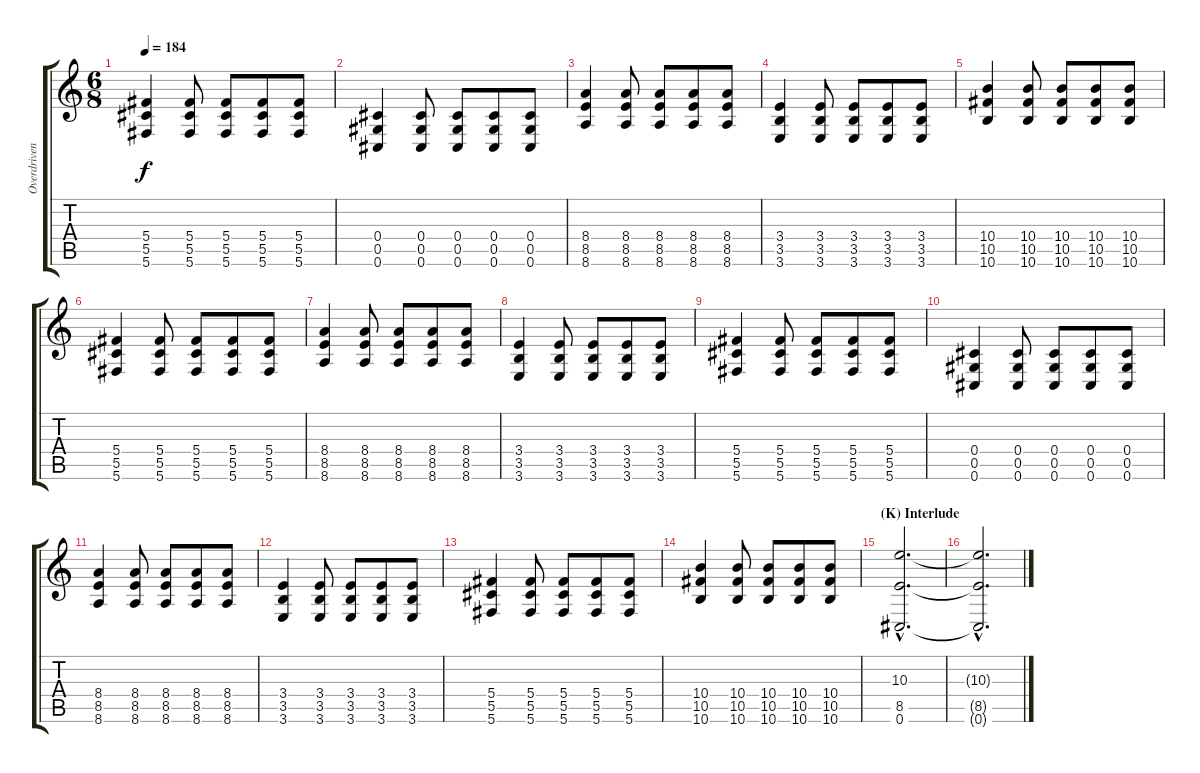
\track ("Overdriven Guitar" "Overdriven") {instrument overdrivenguitar}
\staff {score tabs}
\tuning (Eb4 Bb3 Gb3 Db3 Ab2 Db2) {hide}
\ts (6 8)
\tempo 184
\clef g2
\ks c
(5.4 5.5 5.6).4{dy f} (5.4 5.5 5.6).8 (5.4 5.5 5.6).8 (5.4 5.5 5.6).8 (5.4 5.5 5.6).8 |
(0.4 0.5 0.6).4 (0.4 0.5 0.6).8 (0.4 0.5 0.6).8 (0.4 0.5 0.6).8 (0.4 0.5 0.6).8 |
(8.4 8.5 8.6).4 (8.4 8.5 8.6).8 (8.4 8.5 8.6).8 (8.4 8.5 8.6).8 (8.4 8.5 8.6).8 |
(3.4 3.5 3.6).4 (3.4 3.5 3.6).8 (3.4 3.5 3.6).8 (3.4 3.5 3.6).8 (3.4 3.5 3.6).8 |
(10.4 10.5 10.6).4 (10.4 10.5 10.6).8 (10.4 10.5 10.6).8 (10.4 10.5 10.6).8 (10.4 10.5 10.6).8 |
(5.4 5.5 5.6).4 (5.4 5.5 5.6).8 (5.4 5.5 5.6).8 (5.4 5.5 5.6).8 (5.4 5.5 5.6).8 |
(8.4 8.5 8.6).4 (8.4 8.5 8.6).8 (8.4 8.5 8.6).8 (8.4 8.5 8.6).8 (8.4 8.5 8.6).8 |
(3.4 3.5 3.6).4 (3.4 3.5 3.6).8 (3.4 3.5 3.6).8 (3.4 3.5 3.6).8 (3.4 3.5 3.6).8 |
(5.4 5.5 5.6).4 (5.4 5.5 5.6).8 (5.4 5.5 5.6).8 (5.4 5.5 5.6).8 (5.4 5.5 5.6).8 |
(0.4 0.5 0.6).4 (0.4 0.5 0.6).8 (0.4 0.5 0.6).8 (0.4 0.5 0.6).8 (0.4 0.5 0.6).8 |
(8.4 8.5 8.6).4 (8.4 8.5 8.6).8 (8.4 8.5 8.6).8 (8.4 8.5 8.6).8 (8.4 8.5 8.6).8 |
(3.4 3.5 3.6).4 (3.4 3.5 3.6).8 (3.4 3.5 3.6).8 (3.4 3.5 3.6).8 (3.4 3.5 3.6).8 |
(5.4 5.5 5.6).4 (5.4 5.5 5.6).8 (5.4 5.5 5.6).8 (5.4 5.5 5.6).8 (5.4 5.5 5.6).8 |
(10.4 10.5 10.6).4 (10.4 10.5 10.6).8 (10.4 10.5 10.6).8 (10.4 10.5 10.6).8 (10.4 10.5 10.6).8 |
\section ("" "(K) Interlude")
(10.3{hac} 8.5{hac} 0.6{hac}).2{d} |
(10.3{hac t} 8.5{hac t} 0.6{hac t}).2{d}
